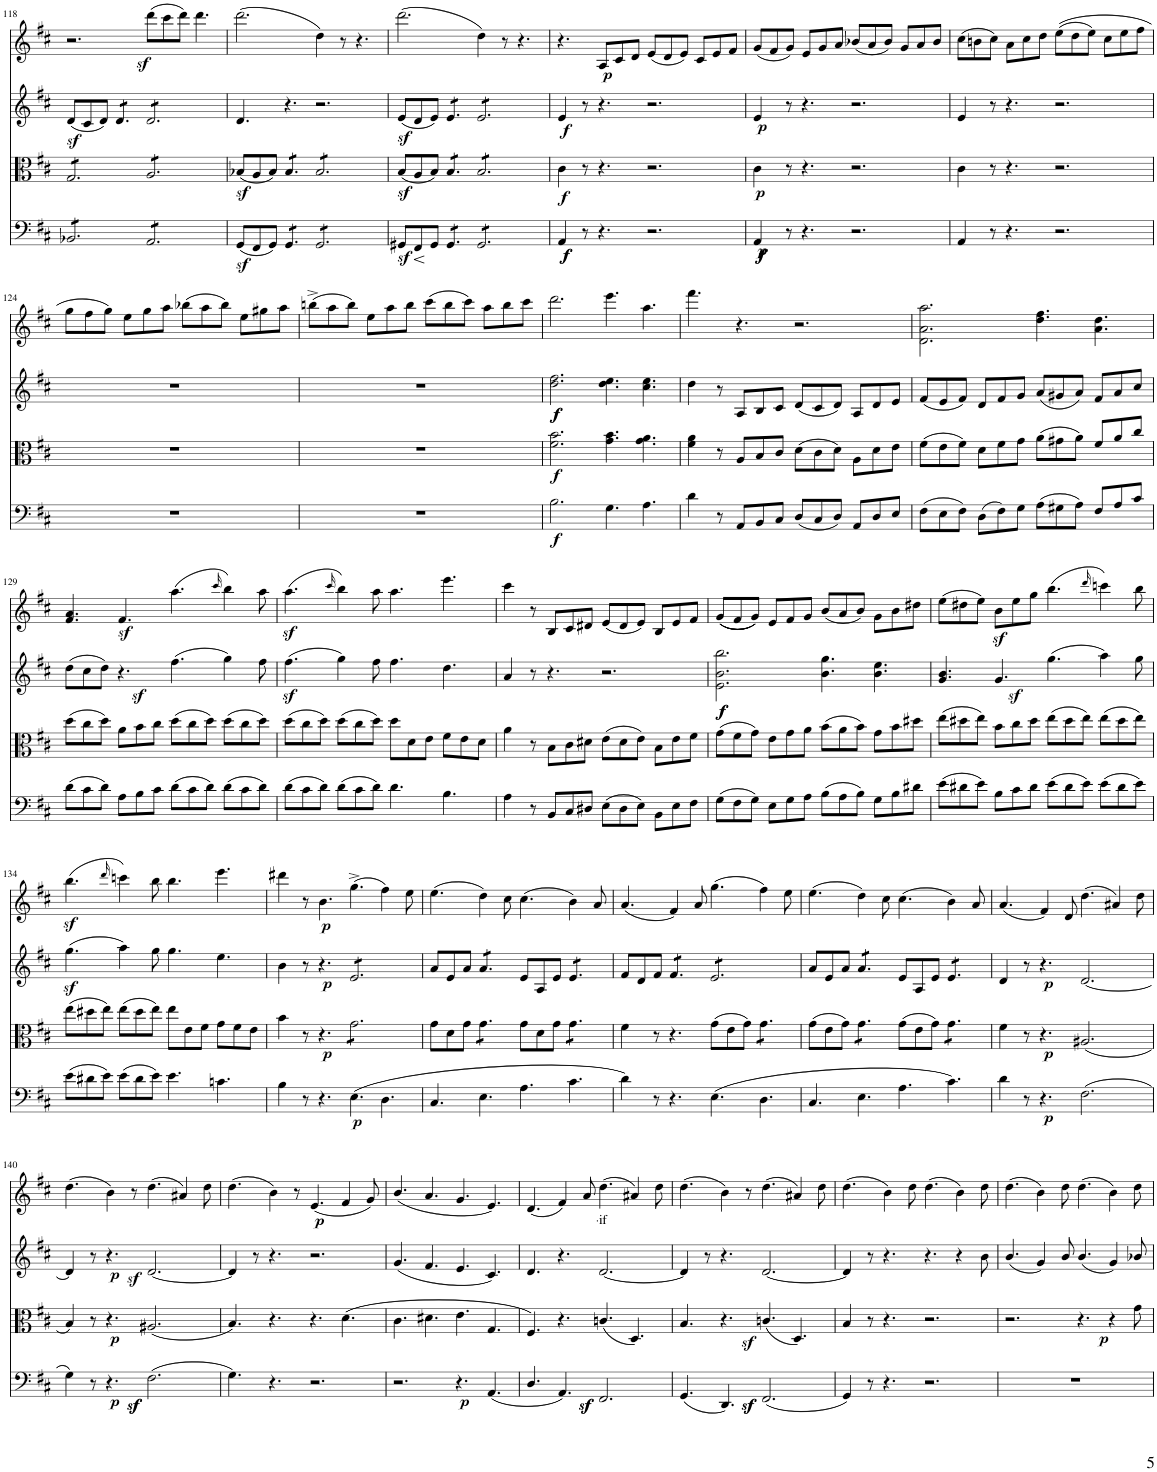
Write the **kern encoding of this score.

**kern	**dynam	**kern	**dynam	**kern	**dynam	**kern	**text	**dynam
*part4	*part4	*part3	*part3	*part2	*part2	*part1	*part1	*part1
*staff4	*staff4	*staff3	*staff3	*staff2	*staff2	*staff1	*staff1	*staff1
*I"Piano	*	*I"Piano	*	*I"Piano	*	*I"Piano	*	*
*I'Pno	*	*I'Pno	*	*I'Pno	*	*I'Pno	*	*
!!LO:PB:g=z
*clefF4	*	*clefC3	*	*clefG2	*	*clefG2	*	*
*k[f#c#]	*	*k[f#c#]	*	*k[f#c#]	*	*k[f#c#]	*	*
*M12/8	*	*M12/8	*	*M12/8	*	*M12/8	*	*
=118	=118	=118	=118	=118	=118	=118	=118	=118
*tremolo	*	*	*	*	*	*	*	*
*	*	*tremolo	*	*	*	*	*	*
8BB-X/L	.	8G/L	.	(8dz</L	.	2.r	.	.
8BB-X/	.	8G/	.	8c#/	.	.	.	.
8BB-X/	.	8G/	.	8d/J)	.	.	.	.
*	*	*	*	*tremolo	*	*	*	*
8BB-X/	.	8G/	.	8d/L	.	.	.	.
8BB-X/	.	8G/	.	8d/	.	.	.	.
8BB-X/J	.	8G/J	.	8d/J	.	.	.	.
8AA/L	.	8A/L	.	8d/L	.	(8dddz<\L	.	.
8AA/	.	8A/	.	8d/	.	8ccc#\	.	.
8AA/	.	8A/	.	8d/	.	8ddd\J)	.	.
8AA/	.	8A/	.	8d/	.	4.ddd\	.	.
8AA/	.	8A/	.	8d/	.	.	.	.
8AA/J	.	8A/J	.	8d/J	.	.	.	.
*	*	*	*	*Xtremolo	*	*	*	*
*	*	*Xtremolo	*	*	*	*	*	*
*Xtremolo	*	*	*	*	*	*	*	*
=119	=119	=119	=119	=119	=119	=119	=119	=119
(8GGz</L	.	(8B-Xz</L	.	4.d/	.	(2.ddd\	.	.
8FF#/	.	8A/	.	.	.	.	.	.
8GG/J)	.	8B-/J)	.	.	.	.	.	.
*tremolo	*	*	*	*	*	*	*	*
*	*	*tremolo	*	*	*	*	*	*
8GG/L	.	8B-/L	.	4.r	.	.	.	.
8GG/	.	8B-/	.	.	.	.	.	.
8GG/J	.	8B-/J	.	.	.	.	.	.
8GG/L	.	8B-/L	.	2.r	.	4dd\)	.	.
8GG/	.	8B-/	.	.	.	.	.	.
8GG/	.	8B-/	.	.	.	8r	.	.
8GG/	.	8B-/	.	.	.	4.r	.	.
8GG/	.	8B-/	.	.	.	.	.	.
8GG/J	.	8B-/J	.	.	.	.	.	.
*	*	*Xtremolo	*	*	*	*	*	*
*Xtremolo	*	*	*	*	*	*	*	*
=120	=120	=120	=120	=120	=120	=120	=120	=120
8GG#Xz</L	.	(8Bz</L	.	(8ez</L	.	(2.ddd\	.	.
8FF#/	.	8A/	.	8d/	.	.	.	.
8GG#/J	.	8B/J)	.	8e/J)	.	.	.	.
*tremolo	*	*	*	*	*	*	*	*
*	*	*tremolo	*	*	*	*	*	*
*	*	*	*	*tremolo	*	*	*	*
8GG#/L	.	8B/L	.	8e/L	.	.	.	.
8GG#/	.	8B/	.	8e/	.	.	.	.
8GG#/J	.	8B/J	.	8e/J	.	.	.	.
8GG#/L	.	8B/L	.	8e/L	.	4dd\)	.	.
8GG#/	.	8B/	.	8e/	.	.	.	.
8GG#/	.	8B/	.	8e/	.	8r	.	.
8GG#/	.	8B/	.	8e/	.	4.r	.	.
8GG#/	.	8B/	.	8e/	.	.	.	.
8GG#/J	.	8B/J	.	8e/J	.	.	.	.
*	*	*	*	*Xtremolo	*	*	*	*
*	*	*Xtremolo	*	*	*	*	*	*
*Xtremolo	*	*	*	*	*	*	*	*
=121	=121	=121	=121	=121	=121	=121	=121	=121
!	!LO:DY:b	!	!	!	!	!	!	!
!	!LO:DY:n=1:b	!	!LO:DY:b	!	!LO:DY:b	!	!	!
4AA/	f f	4c#\	f	4e/	f	4.r	.	.
8r	.	8r	.	8r	.	.	.	.
!	!	!	!	!	!	!	!	!LO:DY:b
4.r	.	4.r	.	4.r	.	8A/L	.	p
.	.	.	.	.	.	8c#/	.	.
.	.	.	.	.	.	8d/J	.	.
2.r	.	2.r	.	2.r	.	(8e/L	.	.
.	.	.	.	.	.	8d/	.	.
.	.	.	.	.	.	8e/J)	.	.
.	.	.	.	.	.	8c#/L	.	.
.	.	.	.	.	.	8e/	.	.
.	.	.	.	.	.	8f#/J	.	.
=122	=122	=122	=122	=122	=122	=122	=122	=122
!	!LO:DY:b	!	!	!	!	!	!	!
!	!LO:DY:n=1:b	!	!	!	!	!	!	!
!	!LO:DY:n=2:b	!	!LO:DY:b	!	!LO:DY:b	!	!	!
4AA/	p f f	4c#\	p	4e/	p	(8g/L	.	.
.	.	.	.	.	.	8f#/	.	.
8r	.	8r	.	8r	.	8g/J)	.	.
4.r	.	4.r	.	4.r	.	8e/L	.	.
.	.	.	.	.	.	8g/	.	.
.	.	.	.	.	.	8a/J	.	.
2.r	.	2.r	.	2.r	.	(8b-X/L	.	.
.	.	.	.	.	.	8a/	.	.
.	.	.	.	.	.	8b-/J)	.	.
.	.	.	.	.	.	8g/L	.	.
.	.	.	.	.	.	8a/	.	.
.	.	.	.	.	.	8b-/J	.	.
=123	=123	=123	=123	=123	=123	=123	=123	=123
4AA/	.	4c#\	.	4e/	.	(8cc#\L	.	.
.	.	.	.	.	.	8bn\	.	.
8r	.	8r	.	8r	.	8cc#\J)	.	.
4.r	.	4.r	.	4.r	.	8a\L	.	.
.	.	.	.	.	.	8cc#\	.	.
.	.	.	.	.	.	8dd\J	.	.
2.r	.	2.r	.	2.r	.	((8ee\L	.	.
.	.	.	.	.	.	8dd\	.	.
.	.	.	.	.	.	8ee\J)	.	.
.	.	.	.	.	.	8cc#\L	.	.
.	.	.	.	.	.	8ee\	.	.
.	.	.	.	.	.	8ff#\J	.	.
!!LO:LB:g=z
=124	=124	=124	=124	=124	=124	=124	=124	=124
1.r	.	1.r	.	1.r	.	8gg\L	.	.
.	.	.	.	.	.	8ff#\	.	.
.	.	.	.	.	.	8gg\J)	.	.
.	.	.	.	.	.	8ee\L	.	.
.	.	.	.	.	.	8gg\	.	.
.	.	.	.	.	.	8aa\J	.	.
.	.	.	.	.	.	(8bb-X\L	.	.
.	.	.	.	.	.	8aa\	.	.
.	.	.	.	.	.	8bb-\J)	.	.
.	.	.	.	.	.	8ee\L	.	.
.	.	.	.	.	.	8gg#X\	.	.
.	.	.	.	.	.	8aa\J	.	.
=125	=125	=125	=125	=125	=125	=125	=125	=125
1.r	.	1.r	.	1.r	.	(8bbn^\L	.	.
.	.	.	.	.	.	8aa\	.	.
.	.	.	.	.	.	8bb\J)	.	.
.	.	.	.	.	.	8ee\L	.	.
.	.	.	.	.	.	8aa\	.	.
.	.	.	.	.	.	8bb\J	.	.
.	.	.	.	.	.	(8ccc#\L	.	.
.	.	.	.	.	.	8bb\	.	.
.	.	.	.	.	.	8ccc#\J)	.	.
.	.	.	.	.	.	8aa\L	.	.
.	.	.	.	.	.	8bb\	.	.
.	.	.	.	.	.	8ccc#\J	.	.
=126	=126	=126	=126	=126	=126	=126	=126	=126
!	!LO:DY:b	!	!LO:DY:b	!	!LO:DY:b	!	!	!
!	!	!	!	!	!LO:DY:n=1:b	!	!	!
2.B\	f	2.f#\ 2.b\	f	2.dd\ 2.ff#\	f f	2.ddd\	.	.
4.G\	.	4.g\ 4.b\	.	4.dd\ 4.ee\	.	4.eee\	.	.
4.A\	.	4.g\ 4.a\	.	4.cc#\ 4.ee\	.	4.aa\	.	.
=127	=127	=127	=127	=127	=127	=127	=127	=127
4d\	.	4f#\ 4a\	.	4dd\	.	4.fff#\	.	.
8r	.	8r	.	8r	.	.	.	.
8AA/L	.	8A/L	.	8A/L	.	4.r	.	.
8BB/	.	8B/	.	8B/	.	.	.	.
8C#/J	.	8c#/J	.	8c#/J	.	.	.	.
(8D/L	.	(8d\L	.	(8d/L	.	2.r	.	.
8C#/	.	8c#\	.	8c#/	.	.	.	.
8D/J)	.	8d\J)	.	8d/J)	.	.	.	.
8AA/L	.	8A\L	.	8A/L	.	.	.	.
8D/	.	8d\	.	8d/	.	.	.	.
8E/J	.	8e\J	.	8e/J	.	.	.	.
=128	=128	=128	=128	=128	=128	=128	=128	=128
(8F#\L	.	(8f#\L	.	(8f#/L	.	2.d\ 2.a\ 2.aa\	.	.
8E\	.	8e\	.	8e/	.	.	.	.
8F#\J)	.	8f#\J)	.	8f#/J)	.	.	.	.
(8D\L	.	8d\L	.	8d/L	.	.	.	.
8F#\)	.	8f#\	.	8f#/	.	.	.	.
8G\J	.	8g\J	.	8g/J	.	.	.	.
(8A\L	.	(8a\L	.	(8a/L	.	4.dd\ 4.ff#\	.	.
8G#X\	.	8g#X\	.	8g#X/	.	.	.	.
8A\J)	.	8a\J)	.	8a/J)	.	.	.	.
8F#/L	.	8f#/L	.	8f#/L	.	4.a\ 4.dd\	.	.
8A/	.	8a/	.	8a/	.	.	.	.
8c#/J	.	8cc#/J	.	8cc#/J	.	.	.	.
!!LO:LB:g=z
=129	=129	=129	=129	=129	=129	=129	=129	=129
*	*	*	*	*^	*	*	*	*
(8d\L	.	(8dd\L	.	(8dd\L	2ryy	.	4.f#/ 4.a/	.	.
8c#\	.	8cc#\	.	8cc#\	.	.	.	.	.
8d\J)	.	8dd\J)	.	8dd\J)	.	.	.	.	.
8A\L	.	8a\L	.	4.r	.	.	4.f#z</	.	.
!	!	!	!	!	!	!LO:DY:b	!	!	!
8B\	.	8b\	.	.	1ryy	sf	.	.	.
8c#\J	.	8cc#\J	.	.	.	.	.	.	.
(8d\L	.	(8dd\L	.	(4.ff#\	.	.	(4.aa\	.	.
8c#\	.	8cc#\	.	.	.	.	.	.	.
8d\J)	.	8dd\J)	.	.	.	.	.	.	.
.	.	.	.	.	.	.	16qccc#/	.	.
(8d\L	.	(8dd\L	.	4gg\)	.	.	4bb\)	.	.
8c#\	.	8cc#\	.	.	.	.	.	.	.
8d\J)	.	8dd\J)	.	8ff#\	.	.	8aa\	.	.
*	*	*	*	*v	*v	*	*	*	*
=130	=130	=130	=130	=130	=130	=130	=130	=130
(8d\L	.	(8dd\L	.	(4.ff#z<\	.	(4.aaz<\	.	.
8c#\	.	8cc#\	.	.	.	.	.	.
8d\J)	.	8dd\J)	.	.	.	.	.	.
.	.	.	.	.	.	16qccc#/	.	.
(8d\L	.	(8dd\L	.	4gg\)	.	4bb\)	.	.
8c#\	.	8cc#\	.	.	.	.	.	.
8d\J)	.	8dd\J)	.	8ff#\	.	8aa\	.	.
4.d\	.	8dd\L	.	4.ff#\	.	4.aa\	.	.
.	.	8d\	.	.	.	.	.	.
.	.	8e\J	.	.	.	.	.	.
4.B\	.	8f#\L	.	4.dd\	.	4.eee\	.	.
.	.	8e\	.	.	.	.	.	.
.	.	8d\J	.	.	.	.	.	.
=131	=131	=131	=131	=131	=131	=131	=131	=131
4A\	.	4a\	.	4a/	.	4ccc#\	.	.
8r	.	8r	.	8r	.	8r	.	.
8BB/L	.	8B\L	.	4.r	.	8B/L	.	.
8C#/	.	8c#\	.	.	.	8c#/	.	.
8D#X/J	.	8d#X\J	.	.	.	8d#X/J	.	.
(8E\L	.	(8e\L	.	2.r	.	(8e/L	.	.
8D#\	.	8d#\	.	.	.	8d#/	.	.
8E\J)	.	8e\J)	.	.	.	8e/J)	.	.
8BB\L	.	8B\L	.	.	.	8B/L	.	.
8E\	.	8e\	.	.	.	8e/	.	.
8F#\J	.	8f#\J	.	.	.	8f#/J	.	.
=132	=132	=132	=132	=132	=132	=132	=132	=132
!	!	!	!	!	!LO:DY:b	!	!	!
!	!	!	!	!	!LO:DY:n=1:b	!	!	!
(8G\L	.	(8g\L	.	2.e\ 2.b\ 2.bb\	f f	(((8g/L	.	.
8F#\	.	8f#\	.	.	.	8f#/	.	.
8G\J)	.	8g\J)	.	.	.	8g/J)))	.	.
8E\L	.	8e\L	.	.	.	8e/L	.	.
8G\	.	8g\	.	.	.	8f#/	.	.
8A\J	.	8a\J	.	.	.	8g/J	.	.
(8B\L	.	(8b\L	.	4.b\ 4.gg\	.	(8b/L	.	.
8A\	.	8a\	.	.	.	8a/	.	.
8B\J)	.	8b\J)	.	.	.	8b/J)	.	.
8G\L	.	8g\L	.	4.b\ 4.ee\	.	8g\L	.	.
8B\	.	8b\	.	.	.	8b\	.	.
8d#X\J	.	8dd#X\J	.	.	.	8dd#X\J	.	.
=133	=133	=133	=133	=133	=133	=133	=133	=133
*	*	*	*	*^	*	*	*	*
(8e\L	.	(8ee\L	.	4.g/ 4.b/	2ryy	.	(8ee\L	.	.
8d#X\	.	8dd#X\	.	.	.	.	8dd#X\	.	.
8e\J)	.	8ee\J)	.	.	.	.	8ee\J)	.	.
8B\L	.	8b\L	.	4.g/	.	.	8bz<\L	.	.
!	!	!	!	!	!	!LO:DY:b	!	!	!
8c#\	.	8cc#\	.	.	1ryy	sf	8ee\	.	.
8d#\J	.	8dd#\J	.	.	.	.	8gg\J	.	.
(8e\L	.	(8ee\L	.	(4.gg\	.	.	(4.bb\	.	.
8d#\	.	8dd#\	.	.	.	.	.	.	.
8e\J)	.	8ee\J)	.	.	.	.	.	.	.
.	.	.	.	.	.	.	16qddd/	.	.
(8e\L	.	(8ee\L	.	4aa\)	.	.	4cccn\)	.	.
8d#\	.	8dd#\	.	.	.	.	.	.	.
8e\J)	.	8ee\J)	.	8gg\	.	.	8bb\	.	.
*	*	*	*	*v	*v	*	*	*	*
!!LO:LB:g=z
=134	=134	=134	=134	=134	=134	=134	=134	=134
(8e\L	.	(8ee\L	.	(4.ggz<\	.	(4.bbz<\	.	.
8d#X\	.	8dd#X\	.	.	.	.	.	.
8e\J)	.	8ee\J)	.	.	.	.	.	.
.	.	.	.	.	.	16qddd/	.	.
(8e\L	.	(8ee\L	.	4aa\)	.	4cccn\)	.	.
8d#\	.	8dd#\	.	.	.	.	.	.
8e\J)	.	8ee\J)	.	8gg\	.	8bb\	.	.
4.e\	.	8ee\L	.	4.gg\	.	4.bb\	.	.
.	.	8e\	.	.	.	.	.	.
.	.	8f#\J	.	.	.	.	.	.
4.cn\	.	8g\L	.	4.ee\	.	4.eee\	.	.
.	.	8f#\	.	.	.	.	.	.
.	.	8e\J	.	.	.	.	.	.
=135	=135	=135	=135	=135	=135	=135	=135	=135
4B\	.	4b\	.	4b\	.	4ddd#X\	.	.
8r	.	8r	.	8r	.	8r	.	.
!	!	!	!LO:DY:b	!	!LO:DY:b	!	!	!LO:DY:b
4.r	.	4.r	p	4.r	p	4.b\	.	p
!	!LO:DY:b	!	!	!	!	!	!	!
*	*	*tremolo	*	*	*	*	*	*
*	*	*	*	*tremolo	*	*	*	*
(4.E\	p	8g\L	.	8e/L	.	(4.gg^\	.	.
.	.	8g\	.	8e/	.	.	.	.
.	.	8g\	.	8e/	.	.	.	.
4.D\	.	8g\	.	8e/	.	4ff#\)	.	.
.	.	8g\	.	8e/	.	.	.	.
.	.	8g\J	.	8e/J	.	8ee\	.	.
*	*	*	*	*Xtremolo	*	*	*	*
*	*	*Xtremolo	*	*	*	*	*	*
=136	=136	=136	=136	=136	=136	=136	=136	=136
4.C#/	.	8g\L	.	8a/L	.	(4.ee\	.	.
.	.	8d\	.	8e/	.	.	.	.
.	.	8g\J	.	8a/J	.	.	.	.
*	*	*tremolo	*	*	*	*	*	*
*	*	*	*	*tremolo	*	*	*	*
4.E\	.	8g\L	.	8a/L	.	4dd\)	.	.
.	.	8g\	.	8a/	.	.	.	.
.	.	8g\J	.	8a/J	.	8cc#\	.	.
*	*	*	*	*Xtremolo	*	*	*	*
*	*	*Xtremolo	*	*	*	*	*	*
4.A\	.	8g\L	.	8e/L	.	(4.cc#\	.	.
.	.	8d\	.	8A/	.	.	.	.
.	.	8g\J	.	8e/J	.	.	.	.
*	*	*tremolo	*	*	*	*	*	*
*	*	*	*	*tremolo	*	*	*	*
4.c#\	.	8g\L	.	8e/L	.	4b\)	.	.
.	.	8g\	.	8e/	.	.	.	.
.	.	8g\J	.	8e/J	.	8a/	.	.
*	*	*	*	*Xtremolo	*	*	*	*
*	*	*Xtremolo	*	*	*	*	*	*
=137	=137	=137	=137	=137	=137	=137	=137	=137
4d\)	.	4f#\	.	8f#/L	.	(4.a/	.	.
.	.	.	.	8d/	.	.	.	.
8r	.	8r	.	8f#/J	.	.	.	.
*	*	*	*	*tremolo	*	*	*	*
4.r	.	4.r	.	8f#/L	.	4f#/)	.	.
.	.	.	.	8f#/	.	.	.	.
.	.	.	.	8f#/J	.	8a/	.	.
(4.E\	.	(8g\L	.	8e/L	.	(4.gg\	.	.
.	.	8e\	.	8e/	.	.	.	.
.	.	8g\J)	.	8e/	.	.	.	.
*	*	*tremolo	*	*	*	*	*	*
4.D\	.	8g\L	.	8e/	.	4ff#\)	.	.
.	.	8g\	.	8e/	.	.	.	.
.	.	8g\J	.	8e/J	.	8ee\	.	.
*	*	*	*	*Xtremolo	*	*	*	*
*	*	*Xtremolo	*	*	*	*	*	*
=138	=138	=138	=138	=138	=138	=138	=138	=138
4.C#/	.	(8g\L	.	8a/L	.	(4.ee\	.	.
.	.	8e\	.	8e/	.	.	.	.
.	.	8g\J)	.	8a/J	.	.	.	.
*	*	*tremolo	*	*	*	*	*	*
*	*	*	*	*tremolo	*	*	*	*
4.E\	.	8g\L	.	8a/L	.	4dd\)	.	.
.	.	8g\	.	8a/	.	.	.	.
.	.	8g\J	.	8a/J	.	8cc#\	.	.
*	*	*	*	*Xtremolo	*	*	*	*
*	*	*Xtremolo	*	*	*	*	*	*
4.A\	.	(8g\L	.	8e/L	.	(4.cc#\	.	.
.	.	8e\	.	8A/	.	.	.	.
.	.	8g\J)	.	8e/J	.	.	.	.
*	*	*tremolo	*	*	*	*	*	*
*	*	*	*	*tremolo	*	*	*	*
4.c#\)	.	8g\L	.	8e/L	.	4b\)	.	.
.	.	8g\	.	8e/	.	.	.	.
.	.	8g\J	.	8e/J	.	8a/	.	.
*	*	*	*	*Xtremolo	*	*	*	*
*	*	*Xtremolo	*	*	*	*	*	*
=139	=139	=139	=139	=139	=139	=139	=139	=139
4d\	.	4f#\	.	4d/	.	(4.a/	.	.
8r	.	8r	.	8r	.	.	.	.
!	!LO:DY:b	!	!LO:DY:b	!	!LO:DY:b	!	!	!
4.r	p	4.r	p	4.r	p	4f#/)	.	.
.	.	.	.	.	.	8d/	.	.
(2.F#\	.	(2.A#X/	.	[2.d/	.	(4.dd\	.	.
.	.	.	.	.	.	4a#X/)	.	.
.	.	.	.	.	.	8dd\	.	.
!!LO:LB:g=z
=140	=140	=140	=140	=140	=140	=140	=140	=140
*^	*	*	*	*^	*	*	*	*
4G\)	2ryy	.	4B/)	.	4d/]	2ryy	.	(4.dd\	.	.
8r	.	.	8r	.	8r	.	.	.	.	.
!	!	!LO:DY:b	!	!LO:DY:b	!	!	!LO:DY:b	!	!	!
4.r	.	p	4.r	p	4.r	.	p	4b\)	.	.
.	8ryy	.	.	.	.	8ryy	.	.	.	.
!	!	!LO:DY:b	!	!	!	!	!	!	!	!
!	!	!LO:DY:n=1:b	!	!	!	!	!LO:DY:b	!	!	!
.	2..ryy	sf sf	.	.	.	2..ryy	sf	8r	.	.
(2.F#\	.	.	(2.A#X/	.	[2.d/	.	.	(4.dd\	.	.
.	.	.	.	.	.	.	.	4a#X/)	.	.
.	.	.	.	.	.	.	.	8dd\	.	.
*v	*v	*	*	*	*v	*v	*	*	*	*
=141	=141	=141	=141	=141	=141	=141	=141	=141
4.G\)	.	4.B/)	.	4d/]	.	(4.dd\	.	.
.	.	.	.	8r	.	.	.	.
4.r	.	4.r	.	4.r	.	4b\)	.	.
.	.	.	.	.	.	8r	.	.
!	!	!	!	!	!	!	!	!LO:DY:b
2.r	.	4.r	.	2.r	.	(4.e/	.	p
.	.	(4.d\	.	.	.	4f#/	.	.
.	.	.	.	.	.	8g/)	.	.
=142	=142	=142	=142	=142	=142	=142	=142	=142
2.r	.	4.c#\	.	(4.g/	.	(4.b/	.	.
.	.	4.d#X\	.	4.f#/	.	4.a/	.	.
!	!LO:DY:b	!	!	!	!	!	!	!
4.r	p	4.e\	.	4.e/	.	4.g/	.	.
(4.AA/	.	4.G/	.	4.c#/)	.	4.e/)	.	.
=143	=143	=143	=143	=143	=143	=143	=143	=143
*^	*	*	*	*	*	*	*	*
4.D/	2ryy	.	4.F#/)	.	4.d/	.	(4.d/	.	.
4.AA/)	.	.	4.r	.	4.r	.	4f#/)	.	.
.	8ryy	.	.	.	.	.	.	.	.
!	!	!LO:DY:b	!	!	!	!	!	!	!
!	!	!LO:DY:n=1:b	!	!	!	!	!	!	!
.	2..ryy	sf sf	.	.	.	.	8a/	.	.
!	!	!	!	!	!	!	!	!LO:LY:b	!
2.FF#/	.	.	(4.cn/	.	[2.d/	.	(4.dd\	·if	.
.	.	.	4.D/)	.	.	.	4a#X/)	.	.
.	.	.	.	.	.	.	8dd\	.	.
=144	=144	=144	=144	=144	=144	=144	=144	=144	=144
*	*	*	*^	*	*	*	*	*	*
(4.GG/	2ryy	.	4.B/	2ryy	.	4d/]	.	(4.dd\	.	.
.	.	.	.	.	.	8r	.	.	.	.
4.DD/)	.	.	4.r	.	.	4.r	.	4b\)	.	.
.	8ryy	.	.	8ryy	.	.	.	.	.	.
!	!	!LO:DY:b	!	!	!	!	!	!	!	!
!	!	!LO:DY:n=1:b	!	!	!LO:DY:b	!	!	!	!	!
.	2..ryy	sf sf	.	2..ryy	sf	.	.	8r	.	.
(2.FF#/	.	.	(4.cn/	.	.	[2.d/	.	(4.dd\	.	.
.	.	.	4.D/)	.	.	.	.	4a#X/)	.	.
.	.	.	.	.	.	.	.	8dd\	.	.
*v	*v	*	*	*	*	*	*	*	*	*
*	*	*v	*v	*	*	*	*	*	*
=145	=145	=145	=145	=145	=145	=145	=145	=145
4GG/)	.	4B/	.	4d/]	.	(4.dd\	.	.
8r	.	8r	.	8r	.	.	.	.
4.r	.	4.r	.	4.r	.	4b\)	.	.
.	.	.	.	.	.	8dd\	.	.
2.r	.	2.r	.	4.r	.	(4.dd\	.	.
.	.	.	.	4r	.	4b\)	.	.
.	.	.	.	8b\	.	8dd\	.	.
=146	=146	=146	=146	=146	=146	=146	=146	=146
*	*	*^	*	*	*	*	*	*
1.r	.	2.r	1ryy	.	(4.b/	.	(4.dd\	.	.
.	.	.	.	.	4g/)	.	4b\)	.	.
.	.	.	.	.	8b/	.	8dd\	.	.
.	.	4.r	.	.	(4.b/	.	(4.dd\	.	.
!	!	!	!	!LO:DY:b	!	!	!	!	!
.	.	.	2ryy	p	.	.	.	.	.
.	.	4r	.	.	4g/)	.	4b\)	.	.
.	.	8g\	.	.	8b-X/	.	8dd\	.	.
*	*	*v	*v	*	*	*	*	*	*
=	=	=	=	=	=	=	=	=
*-	*-	*-	*-	*-	*-	*-	*-	*-
